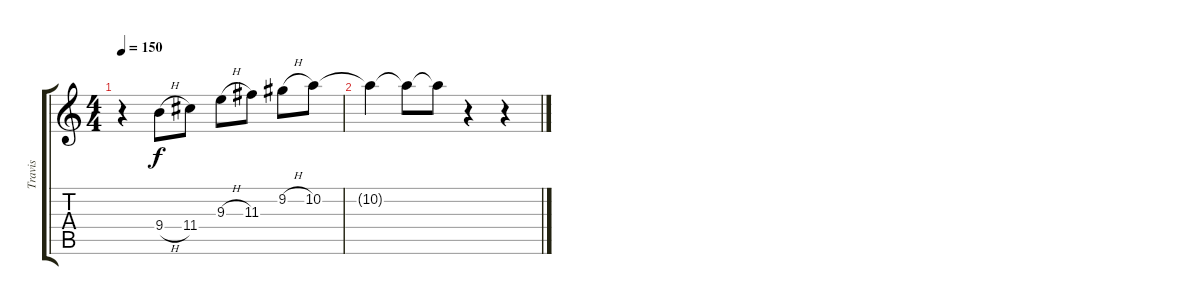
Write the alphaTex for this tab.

\track ("Travis" "Travis") {instrument distortionguitar}
\staff {score tabs}
\tuning (E4 B3 G3 D3 A2 E2) {hide}
\ts (4 4)
\tempo 150
\clef g2
\ks c
r.4{dy f} 9.4{h}.8 11.4.8 9.3{h}.8 11.3.8 9.2{h}.8 10.2.8 |
10.2{t}.4 10.2{t}.8 10.2{t}.8 r.4 r.4
